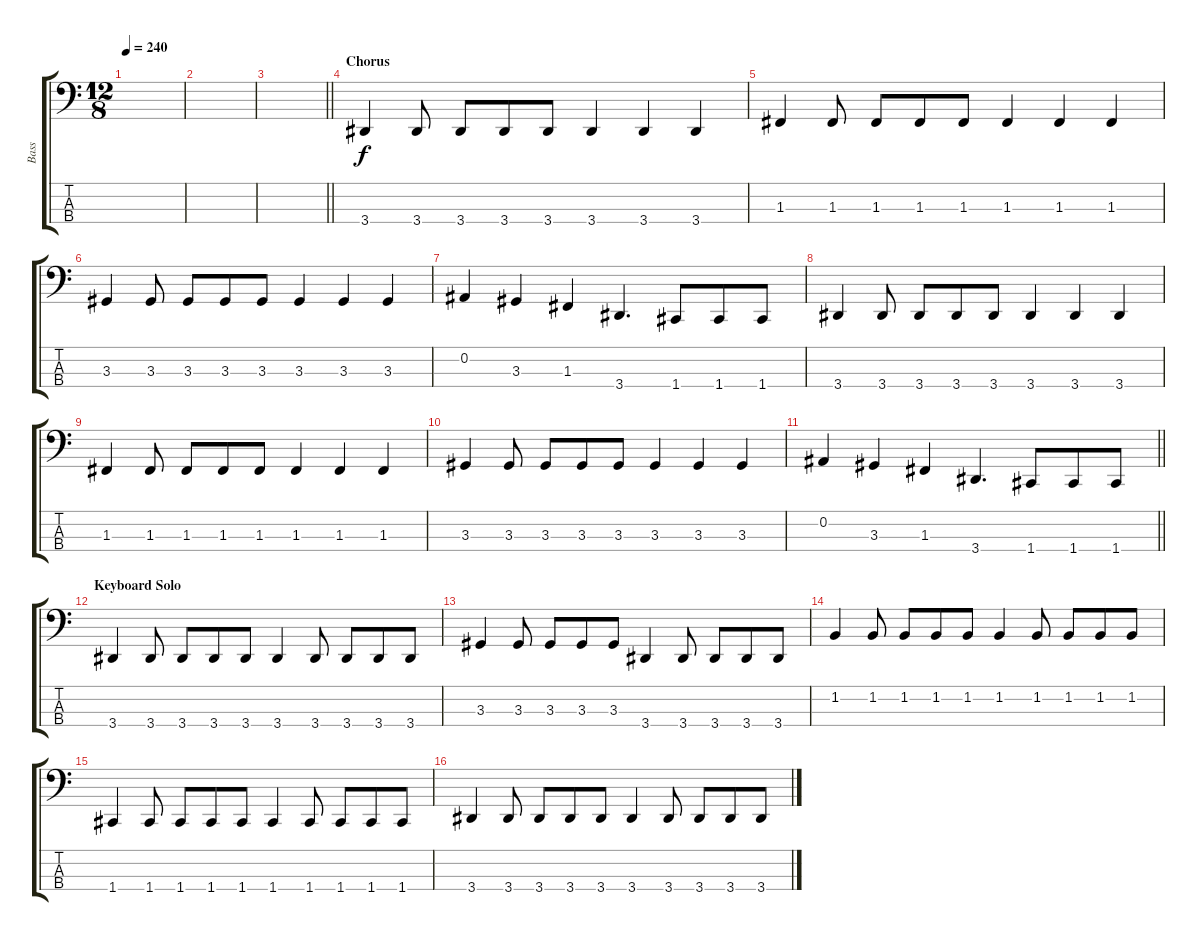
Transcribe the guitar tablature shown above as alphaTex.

\track ("Bass" "Bass") {instrument electricbassfinger}
\staff {score tabs}
\tuning (Eb2 Bb1 F1 C1) {hide}
\ts (12 8)
\tempo 240
\clef f4
\ks c
|
|
\barLineRight lightlight
|
\section ("" "Chorus")
3.4.4 3.4.8 3.4.8 3.4.8 3.4.8 3.4.4 3.4.4 3.4.4 |
1.3.4 1.3.8 1.3.8 1.3.8 1.3.8 1.3.4 1.3.4 1.3.4 |
3.3.4 3.3.8 3.3.8 3.3.8 3.3.8 3.3.4 3.3.4 3.3.4 |
0.2.4 3.3.4 1.3.4 3.4.4{d} 1.4.8 1.4.8 1.4.8 |
3.4.4 3.4.8 3.4.8 3.4.8 3.4.8 3.4.4 3.4.4 3.4.4 |
1.3.4 1.3.8 1.3.8 1.3.8 1.3.8 1.3.4 1.3.4 1.3.4 |
3.3.4 3.3.8 3.3.8 3.3.8 3.3.8 3.3.4 3.3.4 3.3.4 |
\barLineRight lightlight
0.2.4 3.3.4 1.3.4 3.4.4{d} 1.4.8 1.4.8 1.4.8 |
\section ("" "Keyboard Solo")
3.4.4 3.4.8 3.4.8 3.4.8 3.4.8 3.4.4 3.4.8 3.4.8 3.4.8 3.4.8 |
3.3.4 3.3.8 3.3.8 3.3.8 3.3.8 3.4.4 3.4.8 3.4.8 3.4.8 3.4.8 |
1.2.4 1.2.8 1.2.8 1.2.8 1.2.8 1.2.4 1.2.8 1.2.8 1.2.8 1.2.8 |
1.4.4 1.4.8 1.4.8 1.4.8 1.4.8 1.4.4 1.4.8 1.4.8 1.4.8 1.4.8 |
3.4.4 3.4.8 3.4.8 3.4.8 3.4.8 3.4.4 3.4.8 3.4.8 3.4.8 3.4.8
